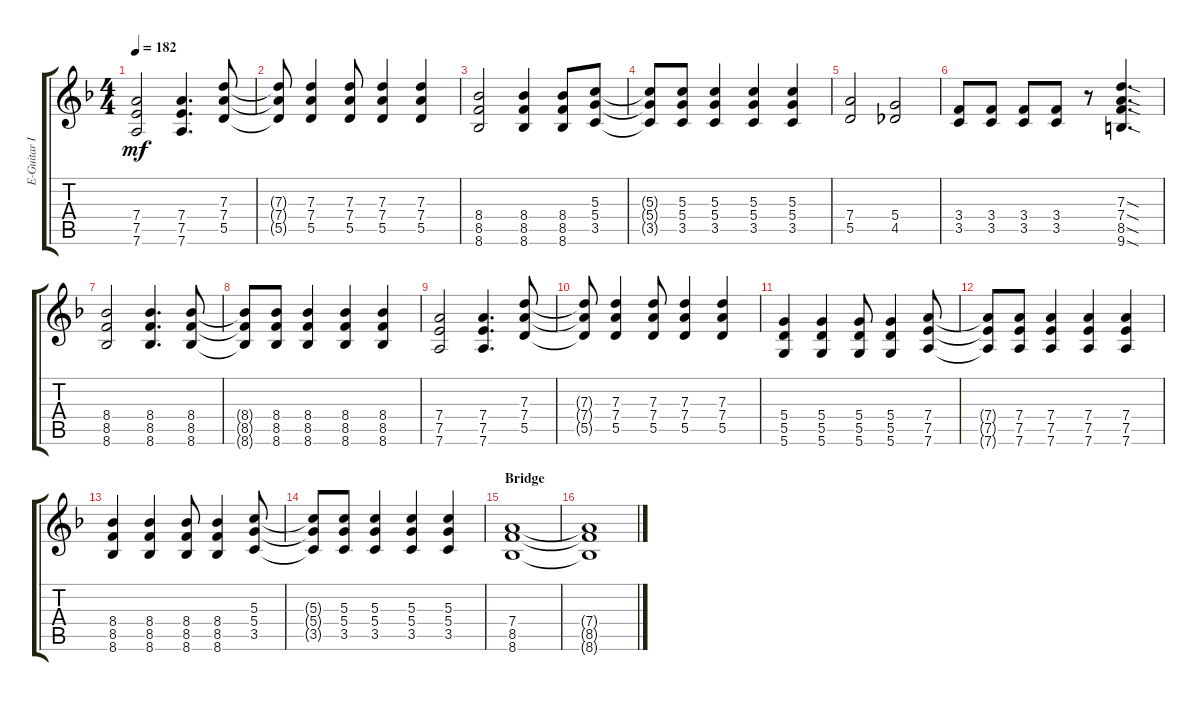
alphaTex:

\track ("E-Guitar II" "E-Guitar I") {instrument overdrivenguitar}
\staff {score tabs}
\tuning (E4 B3 G3 D3 A2 D2) {hide}
\ts (4 4)
\tempo 182
\clef g2
\ks f
(7.4 7.5 7.6).2{dy mf} (7.4 7.5 7.6).4{d} (7.3 7.4 5.5).8 |
(7.3{t} 7.4{t} 5.5{t}).8 (7.3 7.4 5.5).4 (7.3 7.4 5.5).8 (7.3 7.4 5.5).4 (7.3 7.4 5.5).4 |
(8.4 8.5 8.6).2 (8.4 8.5 8.6).4 (8.4 8.5 8.6).8 (5.3 5.4 3.5).8 |
(5.3{t} 5.4{t} 3.5{t}).8 (5.3 5.4 3.5).8 (5.3 5.4 3.5).4 (5.3 5.4 3.5).4 (5.3 5.4 3.5).4 |
(7.4 5.5).2 (5.4 4.5).2 |
(3.4 3.5).8 (3.4 3.5).8 (3.4 3.5).8 (3.4 3.5).8 r.8 (7.3{sod} 7.4{sod} 8.5{sod} 9.6{sod}).4{d} |
(8.4 8.5 8.6).2 (8.4 8.5 8.6).4{d} (8.4 8.5 8.6).8 |
(8.4{t} 8.5{t} 8.6{t}).8 (8.4 8.5 8.6).8 (8.4 8.5 8.6).4 (8.4 8.5 8.6).4 (8.4 8.5 8.6).4 |
(7.4 7.5 7.6).2 (7.4 7.5 7.6).4{d} (7.3 7.4 5.5).8 |
(7.3{t} 7.4{t} 5.5{t}).8 (7.3 7.4 5.5).4 (7.3 7.4 5.5).8 (7.3 7.4 5.5).4 (7.3 7.4 5.5).4 |
(5.4 5.5 5.6).4 (5.4 5.5 5.6).4 (5.4 5.5 5.6).8 (5.4 5.5 5.6).4 (7.4 7.5 7.6).8 |
(7.4{t} 7.5{t} 7.6{t}).8 (7.4 7.5 7.6).8 (7.4 7.5 7.6).4 (7.4 7.5 7.6).4 (7.4 7.5 7.6).4 |
(8.4 8.5 8.6).4 (8.4 8.5 8.6).4 (8.4 8.5 8.6).8 (8.4 8.5 8.6).4 (5.3 5.4 3.5).8 |
(5.3{t} 5.4{t} 3.5{t}).8 (5.3 5.4 3.5).8 (5.3 5.4 3.5).4 (5.3 5.4 3.5).4 (5.3 5.4 3.5).4 |
\section ("" "Bridge")
(7.4 8.5 8.6).1 |
(7.4{t} 8.5{t} 8.6{t}).1
